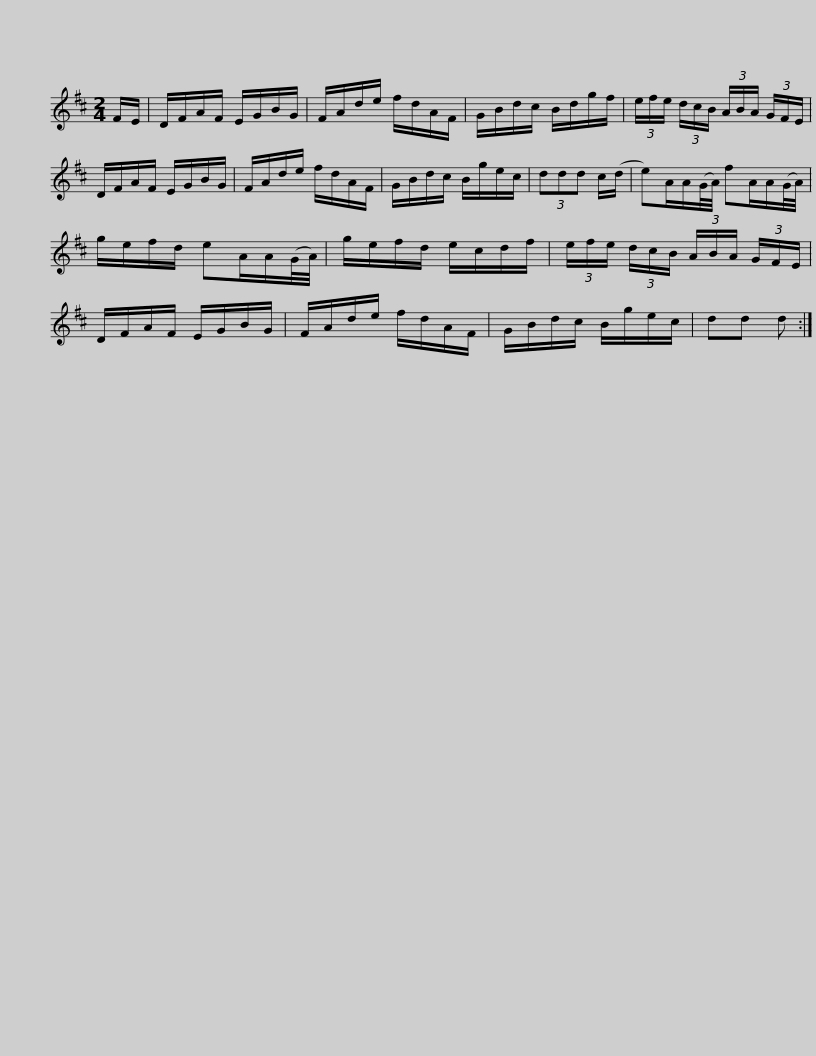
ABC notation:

X:1
L:1/8
M:2/4
I:linebreak $
K:D
V:1 treble
V:1
 F/E/ | D/F/A/F/ E/G/B/G/ | F/A/d/e/ f/d/A/F/ | G/B/d/c/ B/d/g/f/ | (3e/f/e/ (3d/c/B/ (3A/B/A/ (3G/F/E/ | %5
 D/F/A/F/ E/G/B/G/ |$ F/A/d/e/ f/d/A/F/ | G/B/d/c/ B/g/e/c/ | (3ddd c/(d/ | e)A/A/(G/4A/4) fA/A/(G/4A/4) | %10
 g/e/f/d/ eA/A/(G/4A/4) | g/e/f/d/ e/c/d/f/ |$ (3e/f/e/ (3d/c/B/ (3A/B/A/ (3G/F/E/ | D/F/A/F/ E/G/B/G/ | F/A/d/e/ f/d/A/F/ | %15
 G/B/d/c/ B/g/e/c/ | dd d :| %17
